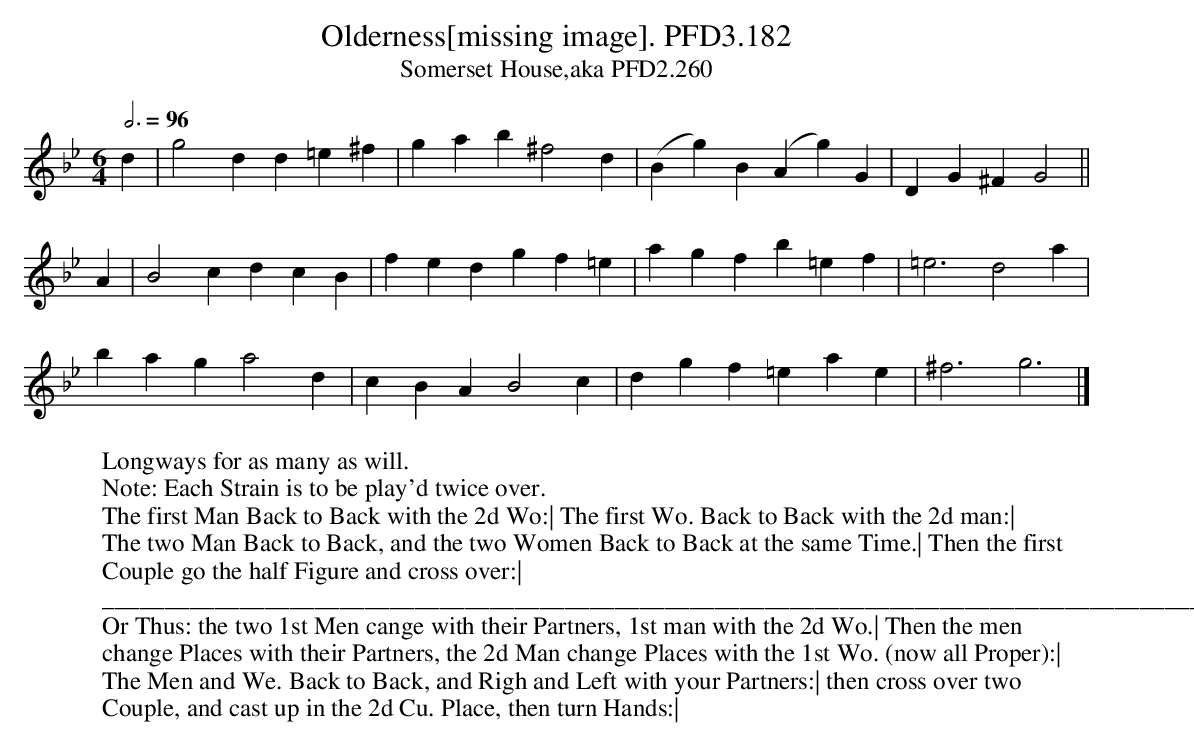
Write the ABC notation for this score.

X:1
T:Olderness[missing image]. PFD3.182
T:Somerset House,aka PFD2.260
M:6/4
L:1/4
Q:3/4=96
K:Gm
d|g2dd=e^f|gab^f2d|(Bg)B(Ag)G|DG^FG2||
A|B2cdcB|fedgf=e|agfb=ef|=e3d2a|
baga2d|cBAB2c|dgf=eae|^f3g3|]
W:Longways for as many as will.
W:Note: Each Strain is to be play'd twice over.
W:The first Man Back to Back with the 2d Wo:| The first Wo. Back to Back with the 2d man:|
W:The two Man Back to Back, and the two Women Back to Back at the same Time.| Then the first
W:Couple go the half Figure and cross over:|
W:________________________________________________________________________________________
W:Or Thus: the two 1st Men cange with their Partners, 1st man with the 2d Wo.| Then the men
W:change Places with their Partners, the 2d Man change Places with the 1st Wo. (now all Proper):|
W:The Men and We. Back to Back, and Righ and Left with your Partners:| then cross over two
W:Couple, and cast up in the 2d Cu. Place, then turn Hands:|
